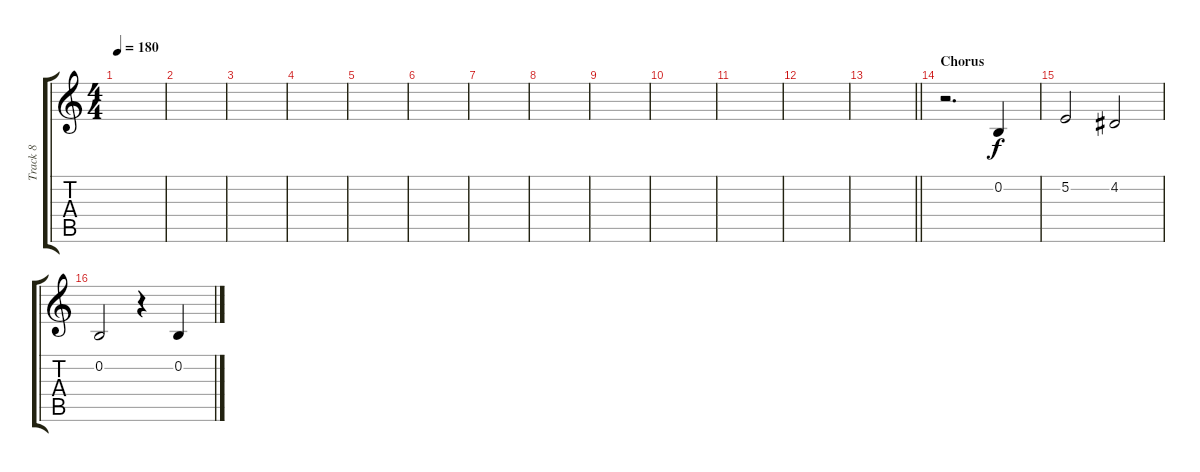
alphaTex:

\track ("Track 8" "Track 8") {instrument flute}
\staff {score tabs}
\tuning (E4 B3 G3 D3 A2 D2) {hide}
\ts (4 4)
\tempo 180
\clef g2
\ks c
|
|
|
|
|
|
|
|
|
|
|
|
\barLineRight lightlight
|
\section ("" "Chorus")
r.2{d} 0.2.4 |
5.2.2 4.2.2 |
0.2.2 r.4 0.2.4
